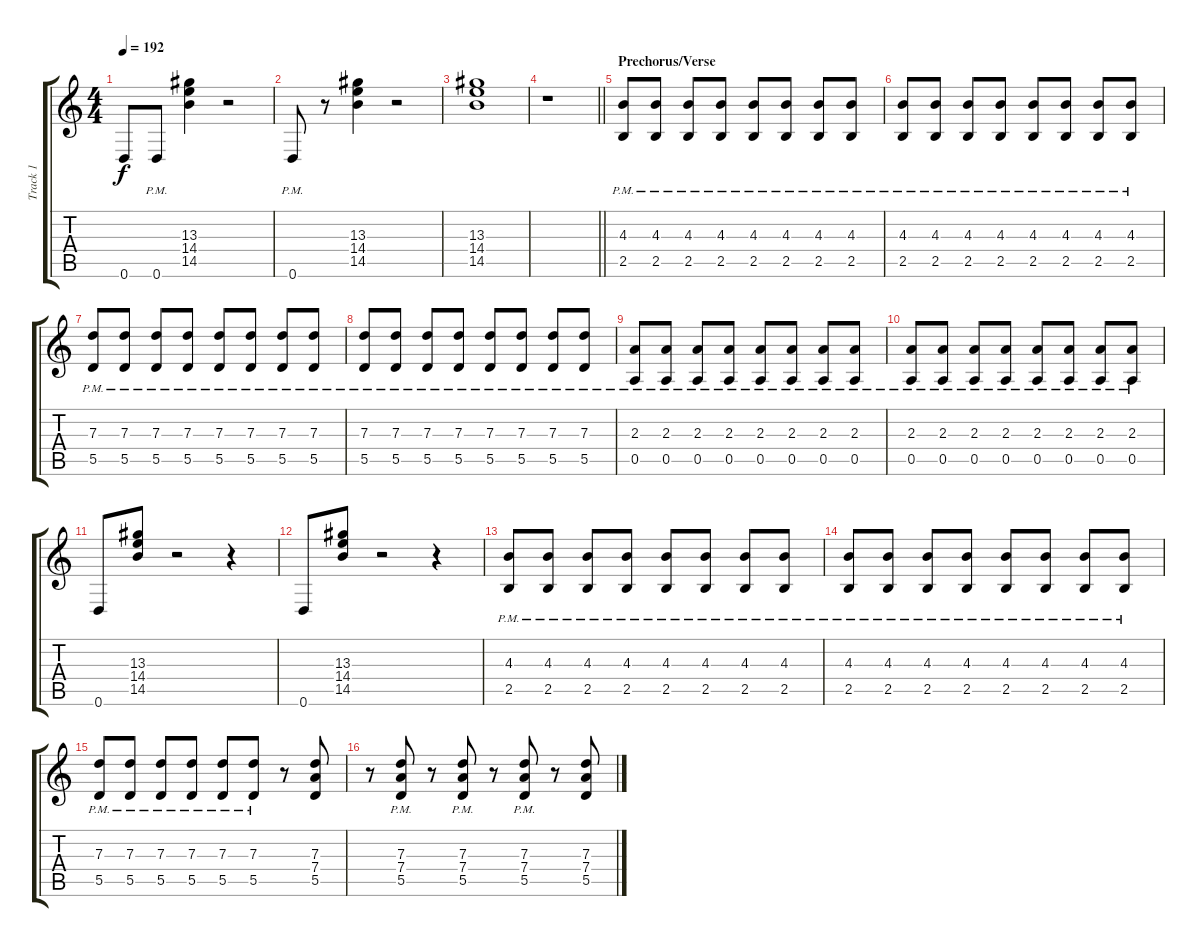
\track ("Track 1" "Track 1") {instrument electricguitarclean}
\staff {score tabs}
\tuning (E4 B3 G3 D3 A2 D2) {hide}
\ts (4 4)
\tempo 192
\clef g2
\ks c
0.6.8{dy f} 0.6{pm}.8 (13.3 14.4 14.5).4 r.2 |
0.6{pm}.8 r.8 (13.3 14.4 14.5).4 r.2 |
(13.3 14.4 14.5).1 |
\barLineRight lightlight
r.1 |
\section ("" "Prechorus/Verse")
(4.3{pm} 2.5{pm}).8 (4.3{pm} 2.5{pm}).8 (4.3{pm} 2.5{pm}).8 (4.3{pm} 2.5{pm}).8 (4.3{pm} 2.5{pm}).8 (4.3{pm} 2.5{pm}).8 (4.3{pm} 2.5{pm}).8 (4.3{pm} 2.5{pm}).8 |
(4.3{pm} 2.5{pm}).8 (4.3{pm} 2.5{pm}).8 (4.3{pm} 2.5{pm}).8 (4.3{pm} 2.5{pm}).8 (4.3{pm} 2.5{pm}).8 (4.3{pm} 2.5{pm}).8 (4.3{pm} 2.5{pm}).8 (4.3{pm} 2.5{pm}).8 |
(7.3{pm} 5.5{pm}).8 (7.3{pm} 5.5{pm}).8 (7.3{pm} 5.5{pm}).8 (7.3{pm} 5.5{pm}).8 (7.3{pm} 5.5{pm}).8 (7.3{pm} 5.5{pm}).8 (7.3{pm} 5.5{pm}).8 (7.3{pm} 5.5{pm}).8 |
(7.3{pm} 5.5{pm}).8 (7.3{pm} 5.5{pm}).8 (7.3{pm} 5.5{pm}).8 (7.3{pm} 5.5{pm}).8 (7.3{pm} 5.5{pm}).8 (7.3{pm} 5.5{pm}).8 (7.3{pm} 5.5{pm}).8 (7.3{pm} 5.5{pm}).8 |
(2.3{pm} 0.5{pm}).8 (2.3{pm} 0.5{pm}).8 (2.3{pm} 0.5{pm}).8 (2.3{pm} 0.5{pm}).8 (2.3{pm} 0.5{pm}).8 (2.3{pm} 0.5{pm}).8 (2.3{pm} 0.5{pm}).8 (2.3{pm} 0.5{pm}).8 |
(2.3{pm} 0.5{pm}).8 (2.3{pm} 0.5{pm}).8 (2.3{pm} 0.5{pm}).8 (2.3{pm} 0.5{pm}).8 (2.3{pm} 0.5{pm}).8 (2.3{pm} 0.5{pm}).8 (2.3{pm} 0.5{pm}).8 (2.3{pm} 0.5).8 |
0.6.8 (13.3 14.4 14.5).8 r.2 r.4 |
0.6.8 (13.3 14.4 14.5).8 r.2 r.4 |
(4.3{pm} 2.5{pm}).8 (4.3{pm} 2.5{pm}).8 (4.3{pm} 2.5{pm}).8 (4.3{pm} 2.5{pm}).8 (4.3{pm} 2.5{pm}).8 (4.3{pm} 2.5{pm}).8 (4.3{pm} 2.5{pm}).8 (4.3{pm} 2.5{pm}).8 |
(4.3{pm} 2.5{pm}).8 (4.3{pm} 2.5{pm}).8 (4.3{pm} 2.5{pm}).8 (4.3{pm} 2.5{pm}).8 (4.3{pm} 2.5{pm}).8 (4.3{pm} 2.5{pm}).8 (4.3{pm} 2.5{pm}).8 (4.3{pm} 2.5{pm}).8 |
(7.3{pm} 5.5{pm}).8 (7.3{pm} 5.5{pm}).8 (7.3{pm} 5.5{pm}).8 (7.3{pm} 5.5{pm}).8 (7.3{pm} 5.5{pm}).8 (7.3{pm} 5.5{pm}).8 r.8 (7.3 7.4 5.5).8 |
r.8 (7.3{pm} 7.4 5.5{pm}).8 r.8 (7.3{pm} 7.4 5.5{pm}).8 r.8 (7.3{pm} 7.4 5.5{pm}).8 r.8 (7.3 7.4 5.5).8
